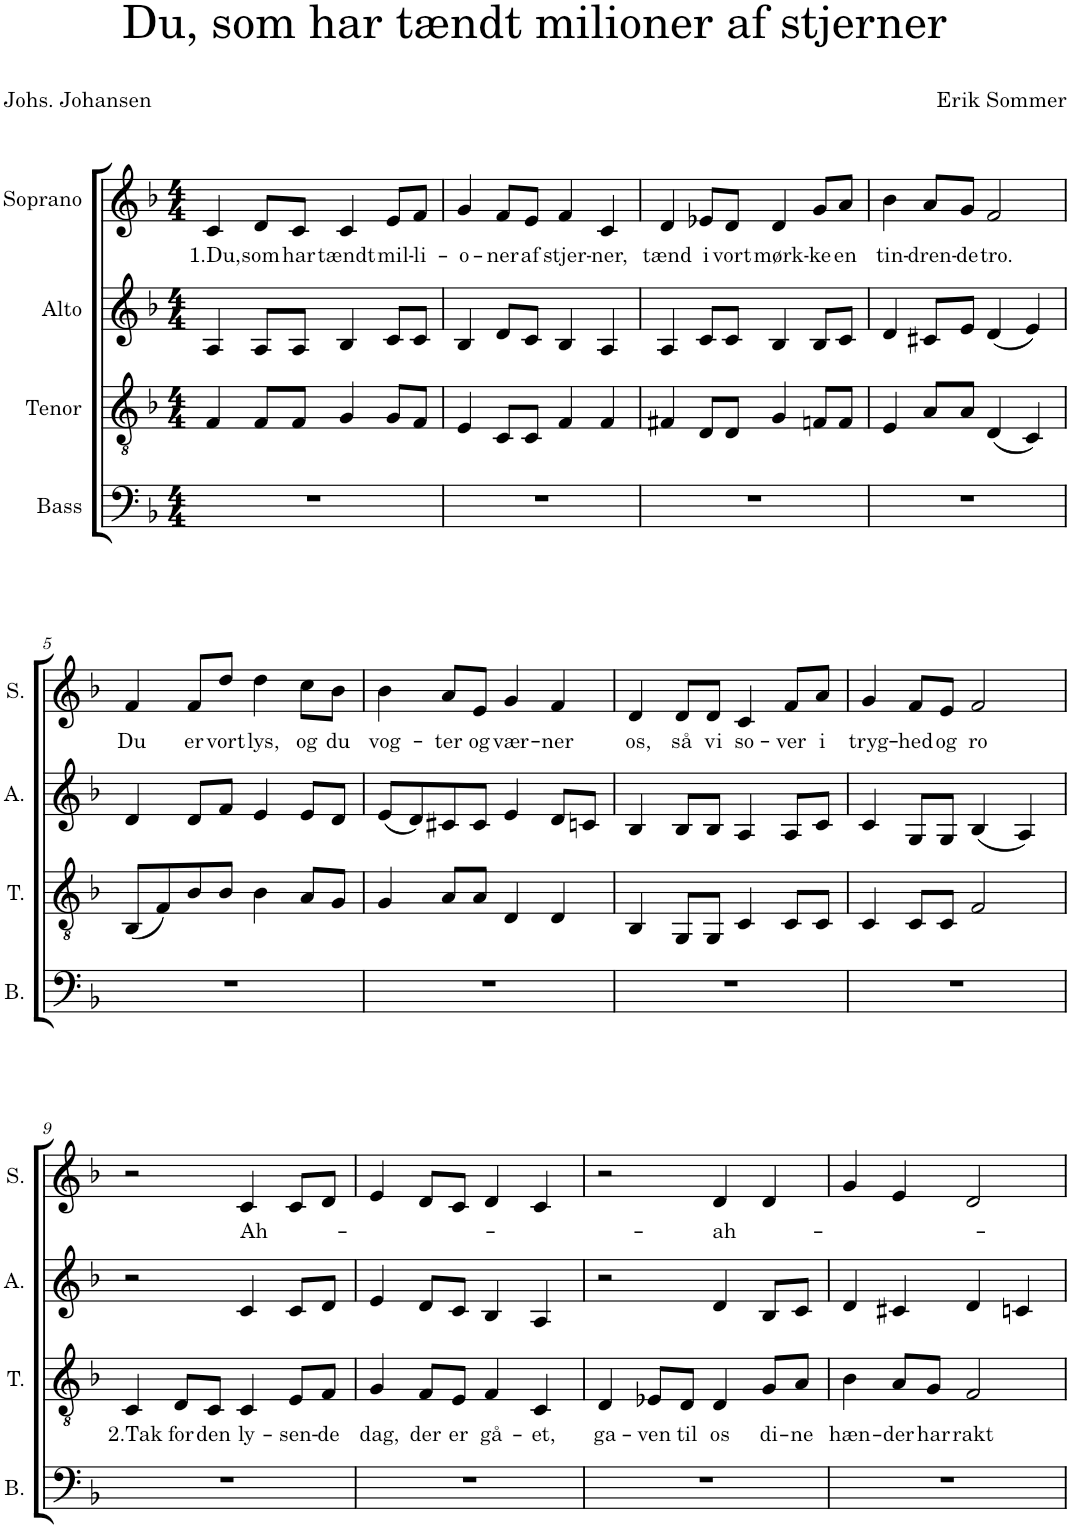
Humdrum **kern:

**kern	**kern	**text	**kern	**kern	**text
*part4	*part3	*part3	*part2	*part1	*part1
*staff4	*staff3	*staff3	*staff2	*staff1	*staff1
*I"Bass	*I"Tenor	*	*I"Alto	*I"Soprano	*
*I'B.	*I'T.	*	*I'A.	*I'S.	*
*clefF4	*clefGv2	*	*clefG2	*clefG2	*
*k[b-]	*k[b-]	*	*k[b-]	*k[b-]	*
*M4/4	*M4/4	*	*M4/4	*M4/4	*
=1	=1	=1	=1	=1	=1
!	!	!	!	!	!LO:LY:b
1r	4F/	.	4A/	4c/	1.Du,
!	!	!	!	!	!LO:LY:b
.	8F/L	.	8A/L	8d/L	som
!	!	!	!	!	!LO:LY:b
.	8F/J	.	8A/J	8c/J	har
!	!	!	!	!	!LO:LY:b
.	4G/	.	4B-/	4c/	tændt
!	!	!	!	!	!LO:LY:b
.	8G/L	.	8c/L	8e/L	mil-
!	!	!	!	!	!LO:LY:b
.	8F/J	.	8c/J	8f/J	-li-
=2	=2	=2	=2	=2	=2
!	!	!	!	!	!LO:LY:b
1r	4E/	.	4B-/	4g/	-o-
!	!	!	!	!	!LO:LY:b
.	8C/L	.	8d/L	8f/L	-ner
!	!	!	!	!	!LO:LY:b
.	8C/J	.	8c/J	8e/J	af
!	!	!	!	!	!LO:LY:b
.	4F/	.	4B-/	4f/	stjer-
!	!	!	!	!	!LO:LY:b
.	4F/	.	4A/	4c/	-ner,
=3	=3	=3	=3	=3	=3
!	!	!	!	!	!LO:LY:b
1r	4F#X/	.	4A/	4d/	tænd
!	!	!	!	!	!LO:LY:b
.	8D/L	.	8c/L	8e-X/L	i
!	!	!	!	!	!LO:LY:b
.	8D/J	.	8c/J	8d/J	vort
!	!	!	!	!	!LO:LY:b
.	4G/	.	4B-/	4d/	mørk-
!	!	!	!	!	!LO:LY:b
.	8Fn/L	.	8B-/L	8g/L	-ke
!	!	!	!	!	!LO:LY:b
.	8F/J	.	8c/J	8a/J	en
=4	=4	=4	=4	=4	=4
!	!	!	!	!	!LO:LY:b
1r	4E/	.	4d/	4b-\	tin-
!	!	!	!	!	!LO:LY:b
.	8A/L	.	8c#X/L	8a/L	-dren-
!	!	!	!	!	!LO:LY:b
.	8A/J	.	8e/J	8g/J	-de
!	!	!	!	!	!LO:LY:b
.	(4D/	.	(4d/	2f/	tro.
.	4C/)	.	4e/)	.	.
!!LO:LB:g=z
=5	=5	=5	=5	=5	=5
!	!	!	!	!	!LO:LY:b
1r	(8BB-/L	.	4d/	4f/	Du
.	8F/)	.	.	.	.
!	!	!	!	!	!LO:LY:b
.	8B-/	.	8d/L	8f/L	er
!	!	!	!	!	!LO:LY:b
.	8B-/J	.	8f/J	8dd/J	vort
!	!	!	!	!	!LO:LY:b
.	4B-\	.	4e/	4dd\	lys,
!	!	!	!	!	!LO:LY:b
.	8A/L	.	8e/L	8cc\L	og
!	!	!	!	!	!LO:LY:b
.	8G/J	.	8d/J	8b-\J	du
=6	=6	=6	=6	=6	=6
!	!	!	!	!	!LO:LY:b
1r	4G/	.	(8e/L	4b-\	vog-
.	.	.	8d/)	.	.
!	!	!	!	!	!LO:LY:b
.	8A/L	.	8c#X/	8a/L	-ter
!	!	!	!	!	!LO:LY:b
.	8A/J	.	8c#/J	8e/J	og
!	!	!	!	!	!LO:LY:b
.	4D/	.	4e/	4g/	vær-
!	!	!	!	!	!LO:LY:b
.	4D/	.	8d/L	4f/	-ner
.	.	.	8cn/J	.	.
=7	=7	=7	=7	=7	=7
!	!	!	!	!	!LO:LY:b
1r	4BB-/	.	4B-/	4d/	os,
!	!	!	!	!	!LO:LY:b
.	8GG/L	.	8B-/L	8d/L	så
!	!	!	!	!	!LO:LY:b
.	8GG/J	.	8B-/J	8d/J	vi
!	!	!	!	!	!LO:LY:b
.	4C/	.	4A/	4c/	so-
!	!	!	!	!	!LO:LY:b
.	8C/L	.	8A/L	8f/L	-ver
!	!	!	!	!	!LO:LY:b
.	8C/J	.	8c/J	8a/J	i
=8	=8	=8	=8	=8	=8
!	!	!	!	!	!LO:LY:b
1r	4C/	.	4c/	4g/	tryg-
!	!	!	!	!	!LO:LY:b
.	8C/L	.	8G/L	8f/L	-hed
!	!	!	!	!	!LO:LY:b
.	8C/J	.	8G/J	8e/J	og
!	!	!	!	!	!LO:LY:b
.	2F/	.	(4B-/	2f/	ro
.	.	.	4A/)	.	.
!!LO:LB:g=z
=9	=9	=9	=9	=9	=9
!	!	!LO:LY:b	!	!	!
1r	4C/	2.Tak	2r	2r	.
!	!	!LO:LY:b	!	!	!
.	8D/L	for	.	.	.
!	!	!LO:LY:b	!	!	!
.	8C/J	den	.	.	.
!	!	!LO:LY:b	!	!	!LO:LY:b
.	4C/	ly-	4c/	4c/	Ah-
!	!	!LO:LY:b	!	!	!
.	8E/L	-sen-	8c/L	8c/L	.
!	!	!LO:LY:b	!	!	!
.	8F/J	-de	8d/J	8d/J	.
=10	=10	=10	=10	=10	=10
!	!	!LO:LY:b	!	!	!
1r	4G/	dag,	4e/	4e/	.
!	!	!LO:LY:b	!	!	!
.	8F/L	der	8d/L	8d/L	.
!	!	!LO:LY:b	!	!	!
.	8E/J	er	8c/J	8c/J	.
!	!	!LO:LY:b	!	!	!
.	4F/	gå-	4B-/	4d/	.
!	!	!LO:LY:b	!	!	!
.	4C/	-et,	4A/	4c/	.
=11	=11	=11	=11	=11	=11
!	!	!LO:LY:b	!	!	!
1r	4D/	ga-	2r	2r	.
!	!	!LO:LY:b	!	!	!
.	8E-X/L	-ven	.	.	.
!	!	!LO:LY:b	!	!	!
.	8D/J	til	.	.	.
!	!	!LO:LY:b	!	!	!LO:LY:b
.	4D/	os	4d/	4d/	-ah-
!	!	!LO:LY:b	!	!	!
.	8G/L	di-	8B-/L	4d/	.
!	!	!LO:LY:b	!	!	!
.	8A/J	-ne	8c/J	.	.
=12	=12	=12	=12	=12	=12
!	!	!LO:LY:b	!	!	!
1r	4B-\	hæn-	4d/	4g/	.
!	!	!LO:LY:b	!	!	!
.	8A/L	-der	4c#X/	4e/	.
!	!	!LO:LY:b	!	!	!
.	8G/J	har	.	.	.
!	!	!LO:LY:b	!	!	!
.	2F/	rakt	4d/	2d/	.
.	.	.	4cn/	.	.
=	=	=	=	=	=
*-	*-	*-	*-	*-	*-
